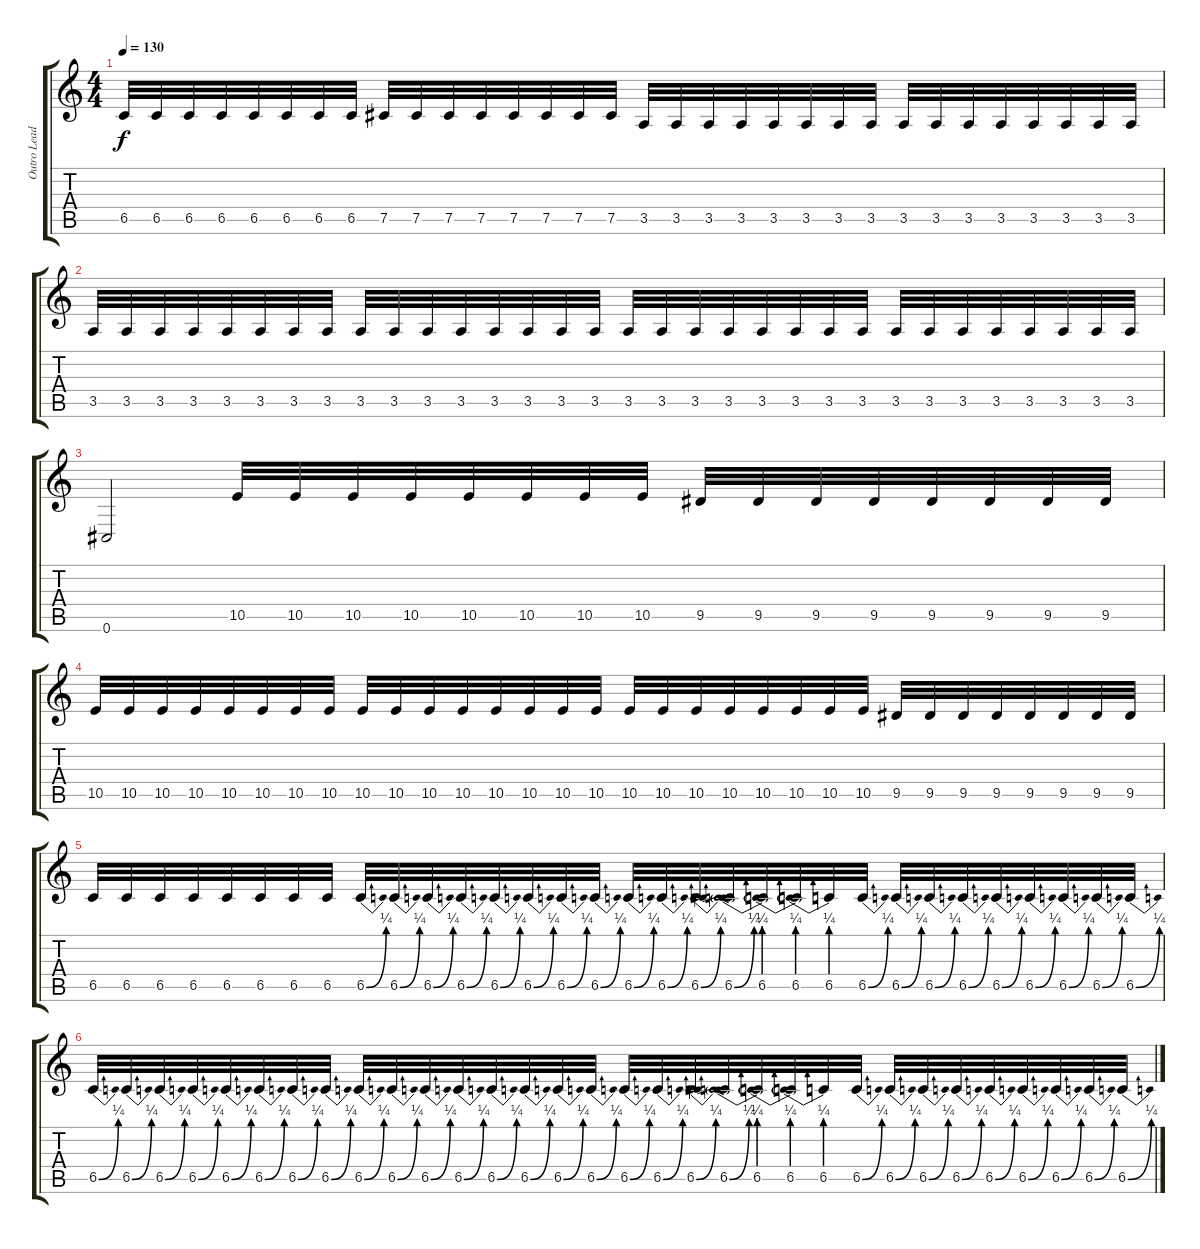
\track ("Outro Lead" "Outro Lead") {instrument distortionguitar}
\staff {score tabs}
\tuning (Db4 Ab3 E3 B2 Gb2 Db2) {hide}
\ts (4 4)
\tempo 130
\clef g2
\ks c
6.5.32{dy f} 6.5.32 6.5.32 6.5.32 6.5.32 6.5.32 6.5.32 6.5.32 7.5.32 7.5.32 7.5.32 7.5.32 7.5.32 7.5.32 7.5.32 7.5.32 3.5.32 3.5.32 3.5.32 3.5.32 3.5.32 3.5.32 3.5.32 3.5.32 3.5.32 3.5.32 3.5.32 3.5.32 3.5.32 3.5.32 3.5.32 3.5.32 |
3.5.32 3.5.32 3.5.32 3.5.32 3.5.32 3.5.32 3.5.32 3.5.32 3.5.32 3.5.32 3.5.32 3.5.32 3.5.32 3.5.32 3.5.32 3.5.32 3.5.32 3.5.32 3.5.32 3.5.32 3.5.32 3.5.32 3.5.32 3.5.32 3.5.32 3.5.32 3.5.32 3.5.32 3.5.32 3.5.32 3.5.32 3.5.32 |
0.6.2 10.5.32 10.5.32 10.5.32 10.5.32 10.5.32 10.5.32 10.5.32 10.5.32 9.5.32 9.5.32 9.5.32 9.5.32 9.5.32 9.5.32 9.5.32 9.5.32 |
10.5.32 10.5.32 10.5.32 10.5.32 10.5.32 10.5.32 10.5.32 10.5.32 10.5.32 10.5.32 10.5.32 10.5.32 10.5.32 10.5.32 10.5.32 10.5.32 10.5.32 10.5.32 10.5.32 10.5.32 10.5.32 10.5.32 10.5.32 10.5.32 9.5.32 9.5.32 9.5.32 9.5.32 9.5.32 9.5.32 9.5.32 9.5.32 |
6.5.32 6.5.32 6.5.32 6.5.32 6.5.32 6.5.32 6.5.32 6.5.32 6.5{be (bend 0 0 60 1)}.32 6.5{be (bend 0 0 60 1)}.32 6.5{be (bend 0 0 60 1)}.32 6.5{be (bend 0 0 60 1)}.32 6.5{be (bend 0 0 60 1)}.32 6.5{be (bend 0 0 60 1)}.32 6.5{be (bend 0 0 60 1)}.32 6.5{be (bend 0 0 60 1)}.32 6.5{be (bend 0 0 60 1)}.32 6.5{be (bend 0 0 60 1)}.32 6.5{be (bend 0 0 60 1)}.32 6.5{be (bend 0 0 60 1)}.32 6.5{be (prebend 0 1 60 1)}.32 6.5{be (prebend 0 1 60 1)}.32 6.5{be (prebend 0 1 60 1)}.32 6.5{be (bend 0 0 60 1)}.32 6.5{be (bend 0 0 60 1)}.32 6.5{be (bend 0 0 60 1)}.32 6.5{be (bend 0 0 60 1)}.32 6.5{be (bend 0 0 60 1)}.32 6.5{be (bend 0 0 60 1)}.32 6.5{be (bend 0 0 60 1)}.32 6.5{be (bend 0 0 60 1)}.32 6.5{be (bend 0 0 60 1)}.32 |
6.5{be (bend 0 0 60 1)}.32 6.5{be (bend 0 0 60 1)}.32 6.5{be (bend 0 0 60 1)}.32 6.5{be (bend 0 0 60 1)}.32 6.5{be (bend 0 0 60 1)}.32 6.5{be (bend 0 0 60 1)}.32 6.5{be (bend 0 0 60 1)}.32 6.5{be (bend 0 0 60 1)}.32 6.5{be (bend 0 0 60 1)}.32 6.5{be (bend 0 0 60 1)}.32 6.5{be (bend 0 0 60 1)}.32 6.5{be (bend 0 0 60 1)}.32 6.5{be (bend 0 0 60 1)}.32 6.5{be (bend 0 0 60 1)}.32 6.5{be (bend 0 0 60 1)}.32 6.5{be (bend 0 0 60 1)}.32 6.5{be (bend 0 0 60 1)}.32 6.5{be (bend 0 0 60 1)}.32 6.5{be (bend 0 0 60 1)}.32 6.5{be (bend 0 0 60 1)}.32 6.5{be (prebend 0 1 60 1)}.32 6.5{be (prebend 0 1 60 1)}.32 6.5{be (prebend 0 1 60 1)}.32 6.5{be (bend 0 0 60 1)}.32 6.5{be (bend 0 0 60 1)}.32 6.5{be (bend 0 0 60 1)}.32 6.5{be (bend 0 0 60 1)}.32 6.5{be (bend 0 0 60 1)}.32 6.5{be (bend 0 0 60 1)}.32 6.5{be (bend 0 0 60 1)}.32 6.5{be (bend 0 0 60 1)}.32 6.5{be (bend 0 0 60 1)}.32
